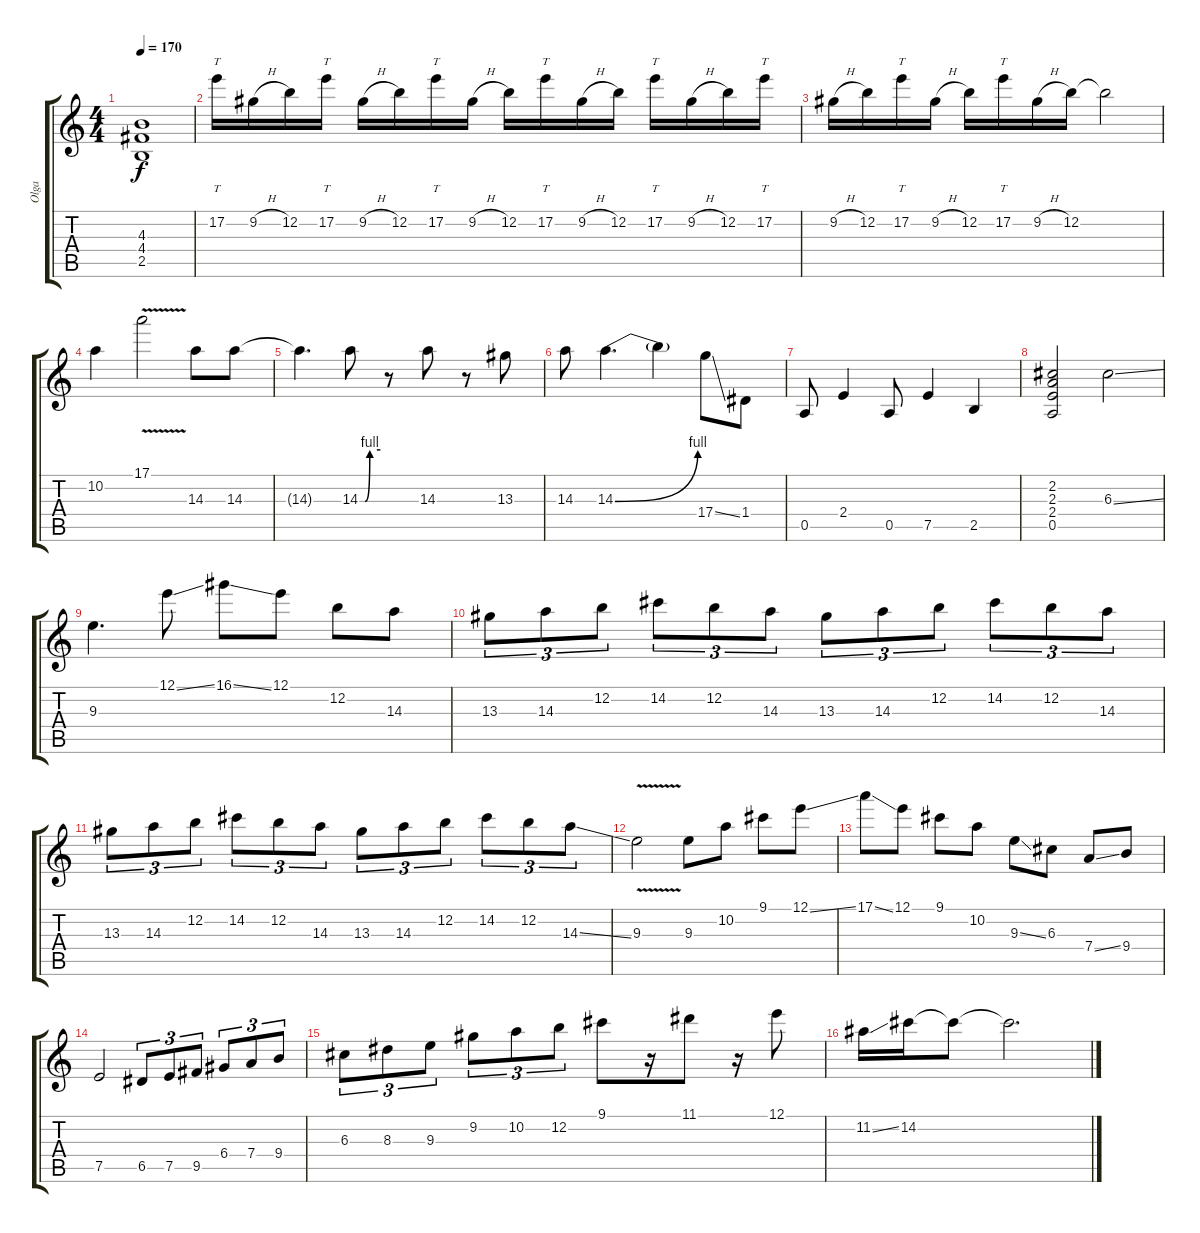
\track ("Olga" "Olga") {instrument overdrivenguitar}
\staff {score tabs}
\tuning (E4 B3 G3 D3 A2 E2) {hide}
\ts (4 4)
\tempo 170
\clef g2
\ks c
(4.3{t} 4.4{t} 2.5{t}).1{dy f} |
17.2.16{tt volume 14 instrument distortionguitar} 9.2{h}.16 12.2.16 17.2.16{tt} 9.2{h}.16 12.2.16 17.2.16{tt} 9.2{h}.16 12.2.16 17.2.16{tt} 9.2{h}.16 12.2.16 17.2.16{tt} 9.2{h}.16 12.2.16 17.2.16{tt} |
9.2{h}.16 12.2.16 17.2.16{tt} 9.2{h}.16 12.2.16 17.2.16{tt} 9.2{h}.16 12.2.16 12.2{t}.2 |
10.2.4 17.1{v}.2 14.3.8 14.3.8 |
14.3{t}.4{d} 14.3{be (custom 0 0 15 0 29 4 60 4)}.8 r.8 14.3.8 r.8 13.3.8 |
14.3.8 14.3{be (bend 0 0 60 4)}.4{d} 14.3{t}.4 17.4{ss}.8 1.4.8 |
0.5.8 2.4.4 0.5.8 7.5.4 2.5.4 |
(2.2 2.3 2.4 0.5).2 6.3{ss}.2 |
9.3.4{d} 12.1{ss}.8 16.1{ss}.8 12.1.8 12.2.8 14.3.8 |
13.3.8{tu (3 2)} 14.3.8{tu (3 2)} 12.2.8{tu (3 2)} 14.2.8{tu (3 2)} 12.2.8{tu (3 2)} 14.3.8{tu (3 2)} 13.3.8{tu (3 2)} 14.3.8{tu (3 2)} 12.2.8{tu (3 2)} 14.2.8{tu (3 2)} 12.2.8{tu (3 2)} 14.3.8{tu (3 2)} |
13.3.8{tu (3 2)} 14.3.8{tu (3 2)} 12.2.8{tu (3 2)} 14.2.8{tu (3 2)} 12.2.8{tu (3 2)} 14.3.8{tu (3 2)} 13.3.8{tu (3 2)} 14.3.8{tu (3 2)} 12.2.8{tu (3 2)} 14.2.8{tu (3 2)} 12.2.8{tu (3 2)} 14.3{ss}.8{tu (3 2)} |
9.3{v}.2 9.3.8 10.2.8 9.1.8 12.1{ss}.8 |
17.1{ss}.8 12.1.8 9.1.8 10.2.8 9.3{ss}.8 6.3.8 7.4{ss}.8 9.4.8 |
7.5.2 6.5.8{tu (3 2)} 7.5.8{tu (3 2)} 9.5.8{tu (3 2)} 6.4.8{tu (3 2)} 7.4.8{tu (3 2)} 9.4.8{tu (3 2)} |
6.3.8{tu (3 2)} 8.3.8{tu (3 2)} 9.3.8{tu (3 2)} 9.2.8{tu (3 2)} 10.2.8{tu (3 2)} 12.2.8{tu (3 2)} 9.1.8 r.16 11.1.8 r.16 12.1.8 |
11.2{ss}.16 14.2.16 14.2{t}.8 14.2{t}.2{d}
